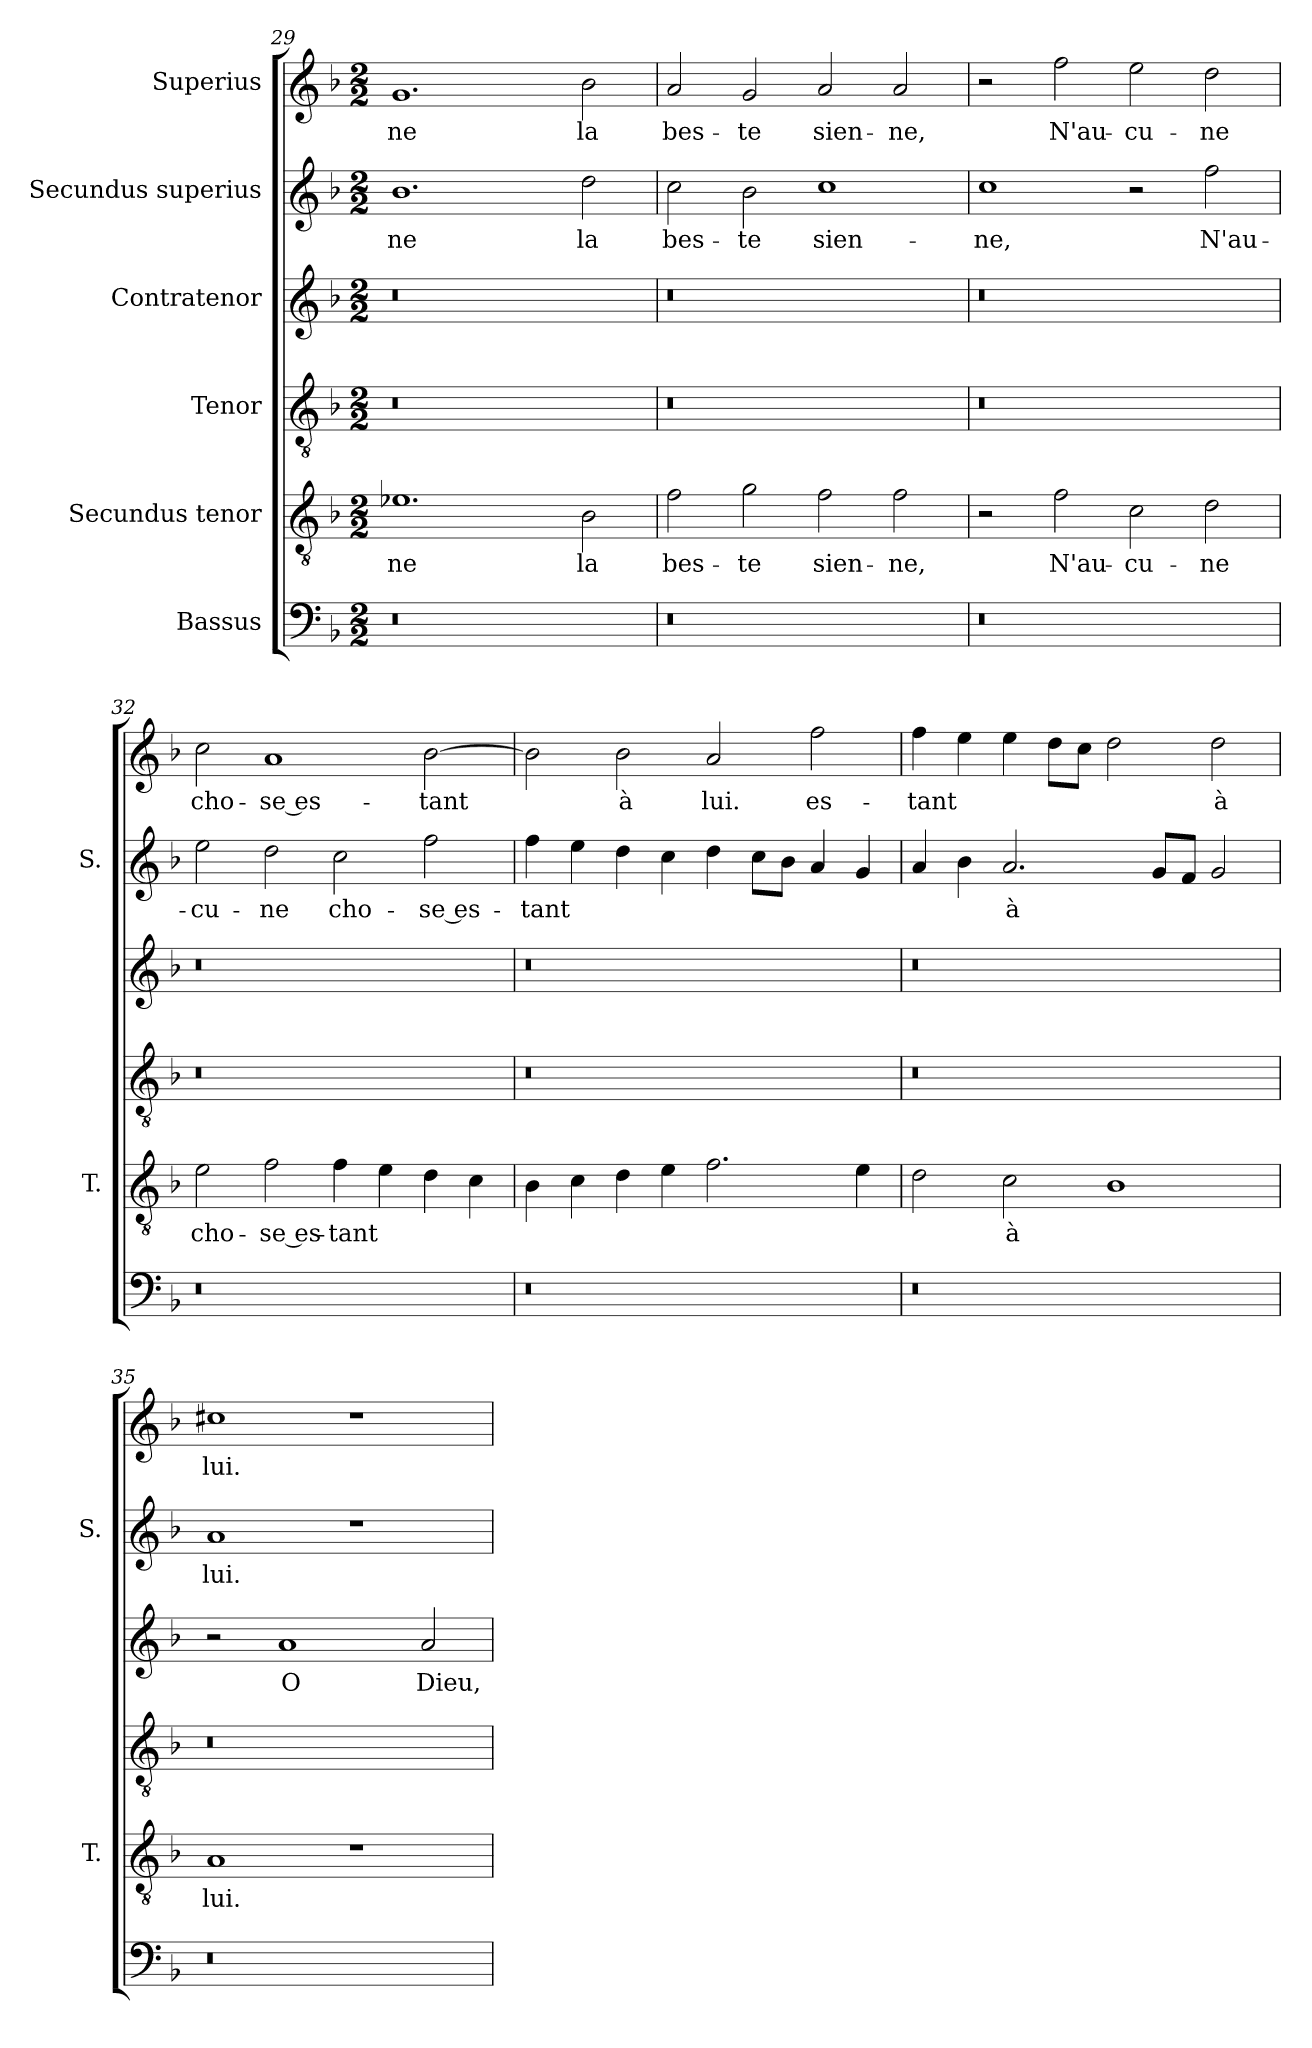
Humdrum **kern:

**kern	**kern	**text	**kern	**kern	**text	**kern	**text	**kern	**text
*part6	*part5	*part5	*part4	*part3	*part3	*part2	*part2	*part1	*part1
*staff6	*staff5	*staff5	*staff4	*staff3	*staff3	*staff2	*staff2	*staff1	*staff1
*I"Bassus	*I"Secundus tenor	*	*I"Tenor	*I"Contratenor	*	*I"Secundus superius	*	*I"Superius	*
*	*I'T.	*	*	*	*	*I'S.	*	*	*
*clefF4	*clefGv2	*	*clefGv2	*clefG2	*	*clefG2	*	*clefG2	*
*k[b-]	*k[b-]	*	*k[b-]	*k[b-]	*	*k[b-]	*	*k[b-]	*
*F:	*F:	*	*F:	*F:	*	*F:	*	*F:	*
*M2/2	*M2/2	*	*M2/2	*M2/2	*	*M2/2	*	*M2/2	*
=29	=29	=29	=29	=29	=29	=29	=29	=29	=29
!LO:N:vis=0	!	!	!LO:N:vis=0	!LO:N:vis=0	!	!	!	!	!
1r	1.e-X\	ne	1r	1r	.	1.b-\	ne	1.g/	ne
1ryy	.	.	1ryy	1ryy	.	.	.	.	.
.	2B-\	la	.	.	.	2dd\	la	2b-\	la
=30	=30	=30	=30	=30	=30	=30	=30	=30	=30
!LO:N:vis=0	!	!	!LO:N:vis=0	!LO:N:vis=0	!	!	!	!	!
1r	2f\	bes-	1r	1r	.	2cc\	bes-	2a/	bes-
.	2g\	-te	.	.	.	2b-\	-te	2g/	-te
1ryy	2f\	sien-	1ryy	1ryy	.	1cc\	sien-	2a/	sien-
.	2f\	-ne,	.	.	.	.	.	2a/	-ne,
=31	=31	=31	=31	=31	=31	=31	=31	=31	=31
!LO:N:vis=0	!	!	!LO:N:vis=0	!LO:N:vis=0	!	!	!	!	!
1r	2r	.	1r	1r	.	1cc\	-ne,	2r	.
.	2f\	N'au-	.	.	.	.	.	2ff\	N'au-
1ryy	2c\	-cu-	1ryy	1ryy	.	2r	.	2ee\	-cu-
.	2d\	-ne	.	.	.	2ff\	N'au-	2dd\	-ne
!!LO:LB:g=z
=32	=32	=32	=32	=32	=32	=32	=32	=32	=32
!LO:N:vis=0	!	!	!LO:N:vis=0	!LO:N:vis=0	!	!	!	!	!
1r	2e\	cho-	1r	1r	.	2ee\	-cu-	2cc\	cho-
.	2f\	-se es-	.	.	.	2dd\	-ne	1a/	-se es-
1ryy	4f\	-tant	1ryy	1ryy	.	2cc\	cho-	.	.
.	4e\	.	.	.	.	.	.	.	.
.	4d\	.	.	.	.	2ff\	-se es-	[2b-\	-tant
.	4c\	.	.	.	.	.	.	.	.
=33	=33	=33	=33	=33	=33	=33	=33	=33	=33
!LO:N:vis=0	!	!	!LO:N:vis=0	!LO:N:vis=0	!	!	!	!	!
1r	4B-\	.	1r	1r	.	4ff\	-tant	2b-\]	.
.	4c\	.	.	.	.	4ee\	.	.	.
.	4d\	.	.	.	.	4dd\	.	2b-\	à
.	4e\	.	.	.	.	4cc\	.	.	.
1ryy	2.f\	.	1ryy	1ryy	.	4dd\	.	2a/	lui.
.	.	.	.	.	.	8cc\L	.	.	.
.	.	.	.	.	.	8b-\J	.	.	.
.	.	.	.	.	.	4a/	.	2ff\	es-
.	4e\	.	.	.	.	4g/	.	.	.
=34	=34	=34	=34	=34	=34	=34	=34	=34	=34
!LO:N:vis=0	!	!	!LO:N:vis=0	!LO:N:vis=0	!	!	!	!	!
1r	2d\	.	1r	1r	.	4a/	.	4ff\	-tant
.	.	.	.	.	.	4b-\	.	4ee\	.
.	2c\	à	.	.	.	2.a/	à	4ee\	.
.	.	.	.	.	.	.	.	8dd\L	.
.	.	.	.	.	.	.	.	8cc\J	.
1ryy	1B-\	.	1ryy	1ryy	.	.	.	2dd\	.
.	.	.	.	.	.	8g/L	.	.	.
.	.	.	.	.	.	8f/J	.	.	.
.	.	.	.	.	.	2g/	.	2dd\	à
=35	=35	=35	=35	=35	=35	=35	=35	=35	=35
!LO:N:vis=0	!	!	!LO:N:vis=0	!	!	!	!	!	!
1r	1A/	lui.	1r	2r	.	1a/	lui.	1cc#X\	lui.
.	.	.	.	1a/	O	.	.	.	.
1ryy	1r	.	1ryy	.	.	1r	.	1r	.
.	.	.	.	2a/	Dieu,	.	.	.	.
=	=	=	=	=	=	=	=	=	=
*-	*-	*-	*-	*-	*-	*-	*-	*-	*-
